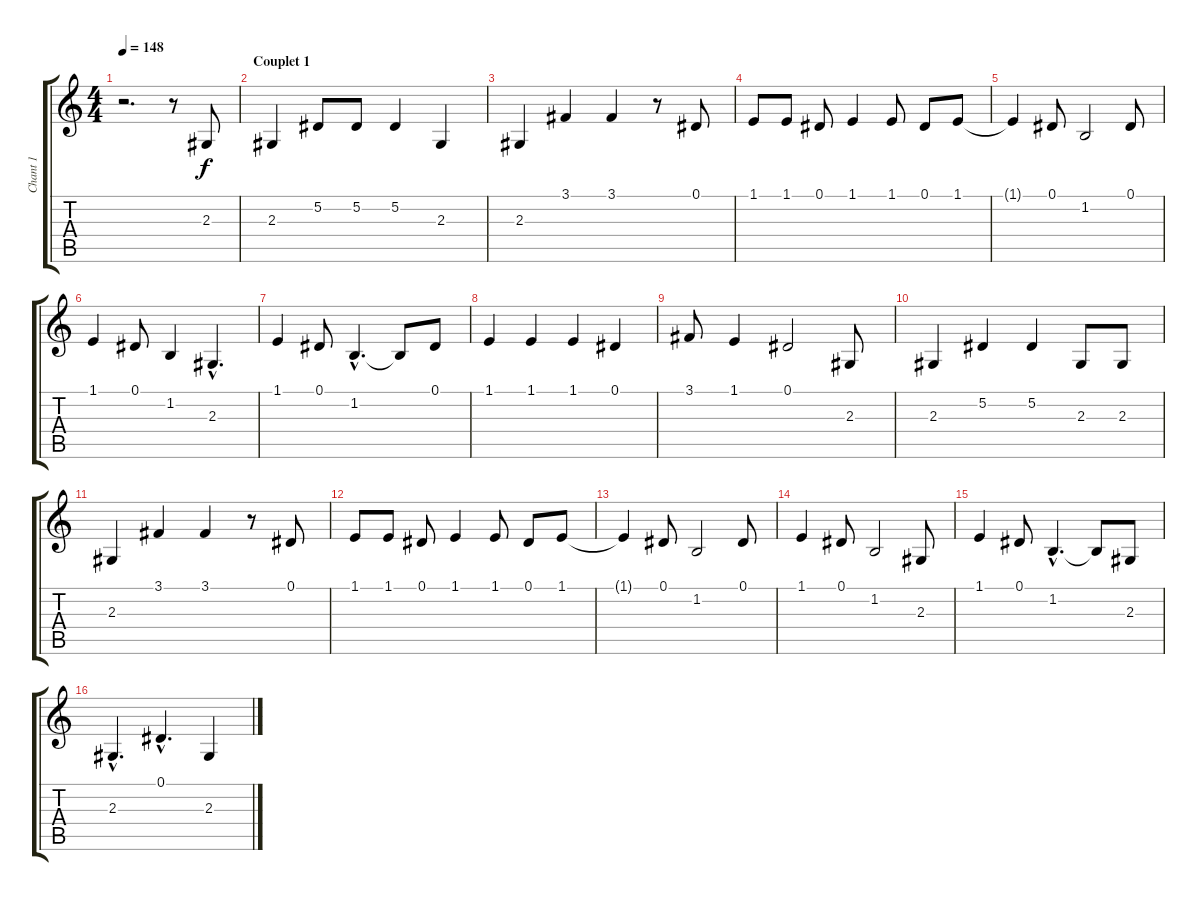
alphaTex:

\track ("Chant 1" "Chant 1") {instrument lead8bassandlead}
\staff {score tabs}
\tuning (Eb4 Bb3 Gb3 Db3 Ab2 Eb2) {hide}
\ts (4 4)
\tempo 148
\clef g2
\ks c
r.2{d dy f instrument lead8bassandlead} r.8 2.3.8 |
\section ("" "Couplet 1")
2.3.4 5.2.8 5.2.8 5.2.4 2.3.4 |
2.3.4 3.1.4 3.1.4 r.8 0.1.8 |
1.1.8 1.1.8 0.1.8 1.1.4 1.1.8 0.1.8 1.1.8 |
1.1{t}.4 0.1.8 1.2.2 0.1.8 |
1.1.4 0.1.8 1.2.4 2.3{hac}.4{d} |
1.1.4 0.1.8 1.2{hac}.4{d} 1.2{t}.8 0.1.8 |
1.1.4 1.1.4 1.1.4 0.1.4 |
3.1.8 1.1.4 0.1.2 2.3.8 |
2.3.4 5.2.4 5.2.4 2.3.8 2.3.8 |
2.3.4 3.1.4 3.1.4 r.8 0.1.8 |
1.1.8 1.1.8 0.1.8 1.1.4 1.1.8 0.1.8 1.1.8 |
1.1{t}.4 0.1.8 1.2.2 0.1.8 |
1.1.4 0.1.8 1.2.2 2.3.8 |
1.1.4 0.1.8 1.2{hac}.4{d} 1.2{t}.8 2.3.8 |
2.3{hac}.4{d} 0.1{hac}.4{d} 2.3.4
